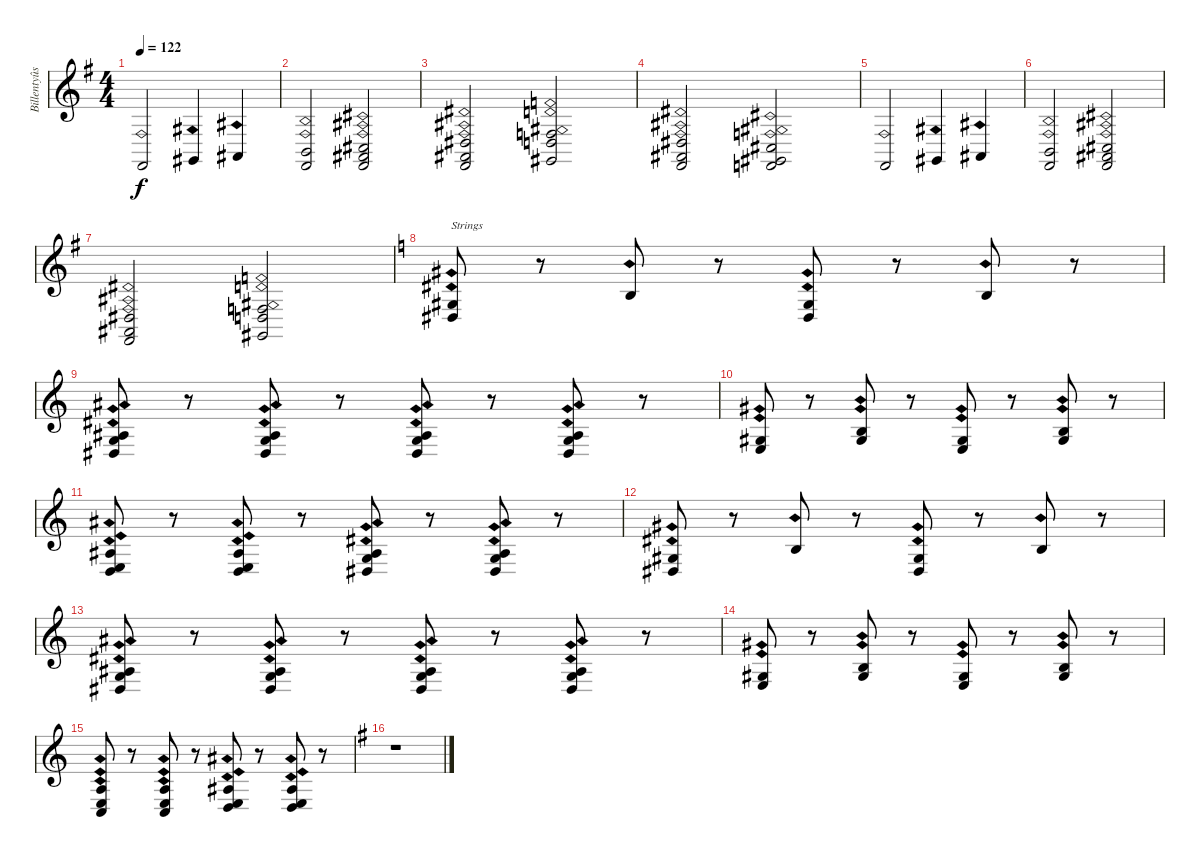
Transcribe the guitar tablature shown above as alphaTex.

\track ("Billentyûs 1 (Mats Olausson)" "Billentyûs") {instrument drawbarorgan}
\staff {score}
\tuning (E4 B3 G3 D3 A2 E2 B1) {hide}
\ts (4 4)
\tempo 122
\clef g2
\ks g
2.6{ph 12}.2{dy f} 4.6{ph 12}.4 1.5{ph 12}.4 |
(2.5{ph 12} 2.6{ph 12}).2 (4.5{ph 12} 6.6{ph 12} 7.7{ph 12}).2 |
(1.4{ph 12} 1.5{ph 12} 2.6{ph 12}).2 (3.4{ph 12} 5.5{ph 12} 4.6{ph 12}).2 |
(1.4{ph 12} 1.5{ph 12} 2.6{ph 12}).2 (4.5{ph 12} 4.6{ph 12} 6.7{ph 12}).2 |
2.6{ph 12}.2 4.6{ph 12}.4 1.5{ph 12}.4 |
(2.5{ph 12} 2.6{ph 12}).2 (4.5{ph 12} 6.6{ph 12} 7.7{ph 12}).2 |
(1.4{ph 12} 1.5{ph 12} 2.6{ph 12}).2 (3.4{ph 12} 5.5{ph 12} 4.6{ph 12}).2 |
\ks c
(1.3{ph 12} 1.4{ph 12}).8{txt "Strings" volume 9 instrument stringensemble1} r.8 0.2{ph 12}.8 r.8 (1.3{ph 12} 1.4{ph 12}).8 r.8 0.2{ph 12}.8 r.8 |
(3.3{ph 12} 5.4{ph 12} 6.5{ph 12}).8 r.8 (3.3{ph 12} 5.4{ph 12} 6.5{ph 12}).8 r.8 (3.3{ph 12} 5.4{ph 12} 6.5{ph 12}).8 r.8 (3.3{ph 12} 5.4{ph 12} 6.5{ph 12}).8 r.8 |
(1.3{ph 12} 2.4{ph 12}).8 r.8 (0.2{ph 12} 1.3{ph 12}).8 r.8 (1.3{ph 12} 2.4{ph 12}).8 r.8 (0.2{ph 12} 1.3{ph 12}).8 r.8 |
(3.3{ph 12} 2.4{ph 12} 5.5{ph 12}).8 r.8 (3.3{ph 12} 2.4{ph 12} 5.5{ph 12}).8 r.8 (3.3{ph 12} 5.4{ph 12} 6.5{ph 12}).8 r.8 (3.3{ph 12} 5.4{ph 12} 6.5{ph 12}).8 r.8 |
(1.3{ph 12} 1.4{ph 12}).8 r.8 0.2{ph 12}.8 r.8 (1.3{ph 12} 1.4{ph 12}).8 r.8 0.2{ph 12}.8 r.8 |
(3.3{ph 12} 5.4{ph 12} 6.5{ph 12}).8 r.8 (3.3{ph 12} 5.4{ph 12} 6.5{ph 12}).8 r.8 (3.3{ph 12} 5.4{ph 12} 6.5{ph 12}).8 r.8 (3.3{ph 12} 5.4{ph 12} 6.5{ph 12}).8 r.8 |
(1.3{ph 12} 2.4{ph 12}).8 r.8 (0.2{ph 12} 1.3{ph 12}).8 r.8 (1.3{ph 12} 2.4{ph 12}).8 r.8 (0.2{ph 12} 1.3{ph 12}).8 r.8 |
(2.3{ph 12} 2.4{ph 12} 3.5{ph 12}).8 r.8 (2.3{ph 12} 2.4{ph 12} 3.5{ph 12}).8 r.8 (3.3{ph 12} 2.4{ph 12} 5.5{ph 12}).8 r.8 (3.3{ph 12} 2.4{ph 12} 5.5{ph 12}).8 r.8 |
\ks g
r.1
